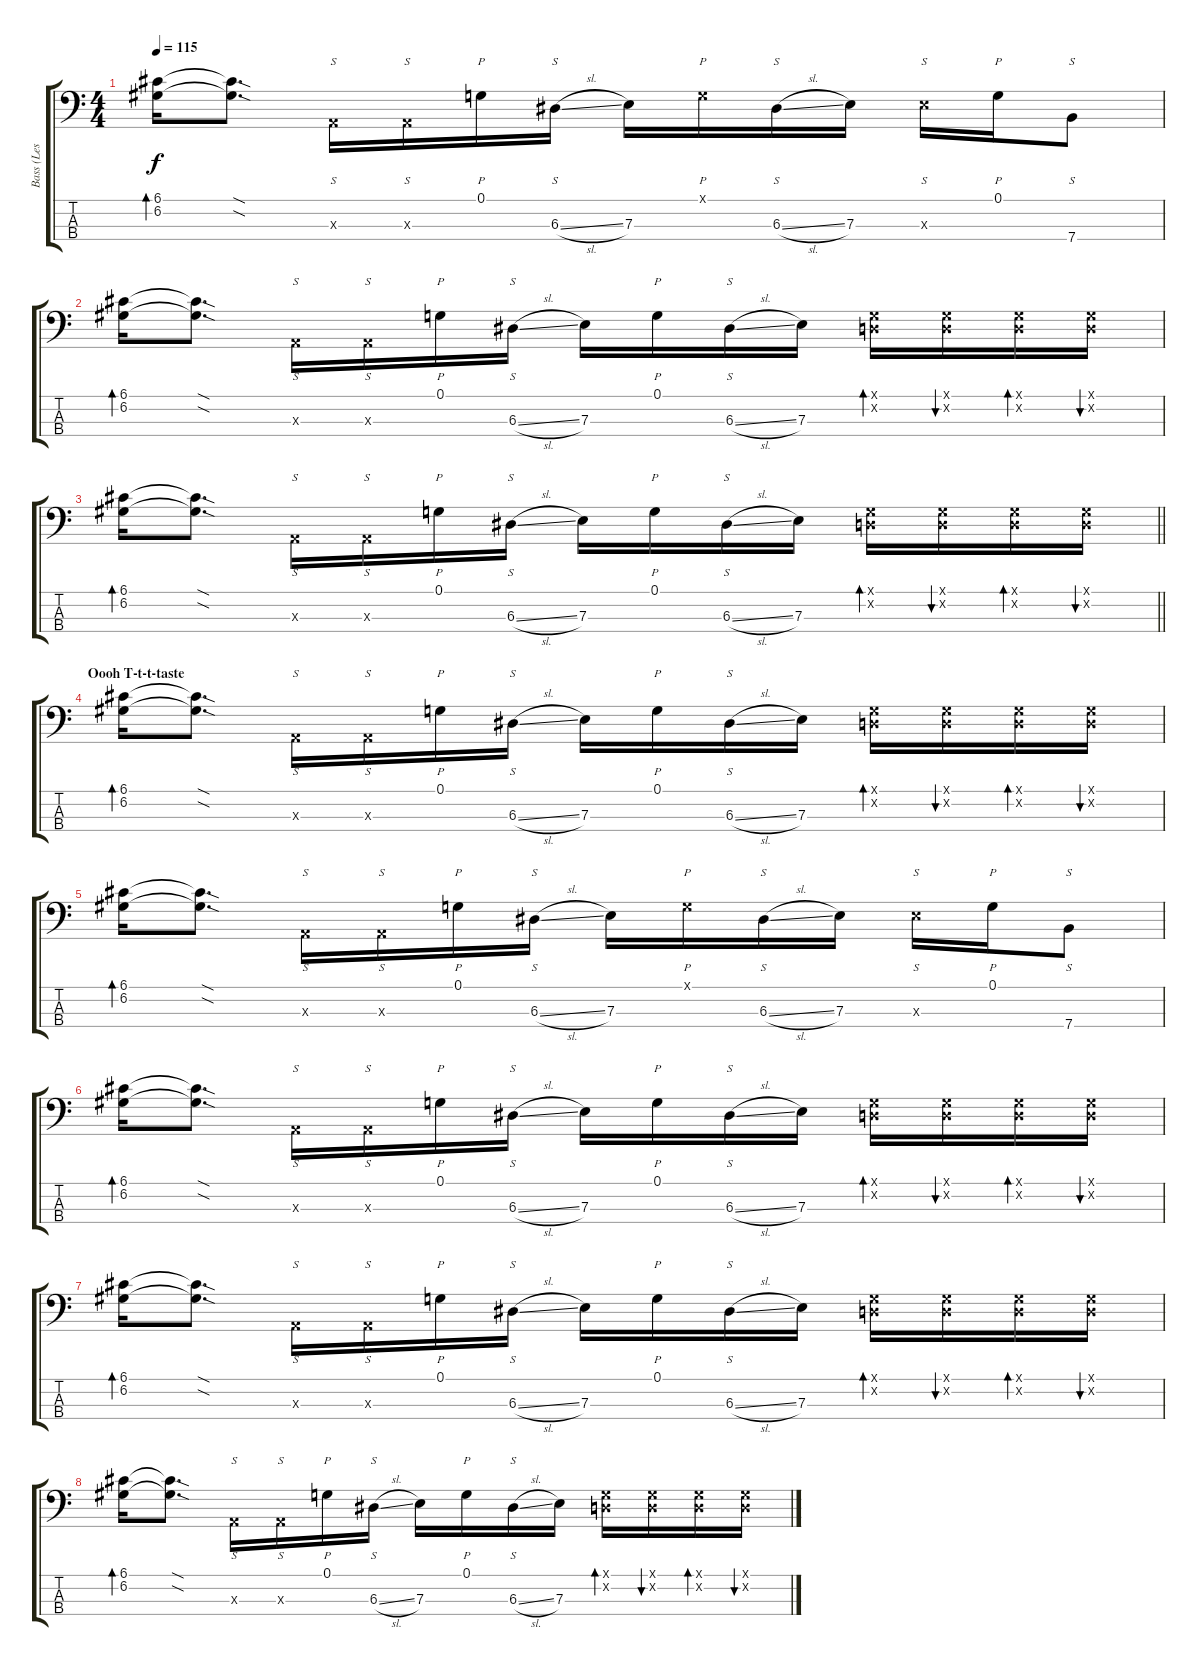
\track ("Bass (Les Claypool)" "Bass (Les ") {instrument electricbassfinger}
\staff {score tabs}
\tuning (G2 D2 A1 E1) {hide}
\ts (4 4)
\tempo 115
\clef f4
\ks c
(6.1 6.2).16{bd 30 dy f} (6.1{sod t} 6.2{sod t}).8{d} 0.3{x}.16{s} 0.3{x}.16{s} 0.1.16{p} 6.3{sl}.16{s} 7.3.16 0.1{x}.16{p} 6.3{sl}.16{s} 7.3.16 7.3{x}.16{s} 0.1.16{p} 7.4.8{s} |
(6.1 6.2).16{bd 30} (6.1{sod t} 6.2{sod t}).8{d} 0.3{x}.16{s} 0.3{x}.16{s} 0.1.16{p} 6.3{sl}.16{s} 7.3.16 0.1.16{p} 6.3{sl}.16{s} 7.3.16 (0.1{x} 0.2{x}).16{bd 30} (0.1{x} 0.2{x}).16{bu 30} (0.1{x} 0.2{x}).16{bd 30} (0.1{x} 0.2{x}).16{bu 30} |
\barLineRight lightlight
(6.1 6.2).16{bd 30} (6.1{sod t} 6.2{sod t}).8{d} 0.3{x}.16{s} 0.3{x}.16{s} 0.1.16{p} 6.3{sl}.16{s} 7.3.16 0.1.16{p} 6.3{sl}.16{s} 7.3.16 (0.1{x} 0.2{x}).16{bd 30} (0.1{x} 0.2{x}).16{bu 30} (0.1{x} 0.2{x}).16{bd 30} (0.1{x} 0.2{x}).16{bu 30} |
\section ("" "Oooh T-t-t-taste")
(6.1 6.2).16{bd 30} (6.1{sod t} 6.2{sod t}).8{d} 0.3{x}.16{s} 0.3{x}.16{s} 0.1.16{p} 6.3{sl}.16{s} 7.3.16 0.1.16{p} 6.3{sl}.16{s} 7.3.16 (0.1{x} 0.2{x}).16{bd 30} (0.1{x} 0.2{x}).16{bu 30} (0.1{x} 0.2{x}).16{bd 30} (0.1{x} 0.2{x}).16{bu 30} |
(6.1 6.2).16{bd 30} (6.1{sod t} 6.2{sod t}).8{d} 0.3{x}.16{s} 0.3{x}.16{s} 0.1.16{p} 6.3{sl}.16{s} 7.3.16 0.1{x}.16{p} 6.3{sl}.16{s} 7.3.16 7.3{x}.16{s} 0.1.16{p} 7.4.8{s} |
(6.1 6.2).16{bd 30} (6.1{sod t} 6.2{sod t}).8{d} 0.3{x}.16{s} 0.3{x}.16{s} 0.1.16{p} 6.3{sl}.16{s} 7.3.16 0.1.16{p} 6.3{sl}.16{s} 7.3.16 (0.1{x} 0.2{x}).16{bd 30} (0.1{x} 0.2{x}).16{bu 30} (0.1{x} 0.2{x}).16{bd 30} (0.1{x} 0.2{x}).16{bu 30} |
(6.1 6.2).16{bd 30} (6.1{sod t} 6.2{sod t}).8{d} 0.3{x}.16{s} 0.3{x}.16{s} 0.1.16{p} 6.3{sl}.16{s} 7.3.16 0.1.16{p} 6.3{sl}.16{s} 7.3.16 (0.1{x} 0.2{x}).16{bd 30} (0.1{x} 0.2{x}).16{bu 30} (0.1{x} 0.2{x}).16{bd 30} (0.1{x} 0.2{x}).16{bu 30} |
(6.1 6.2).16{bd 30} (6.1{sod t} 6.2{sod t}).8{d} 0.3{x}.16{s} 0.3{x}.16{s} 0.1.16{p} 6.3{sl}.16{s} 7.3.16 0.1.16{p} 6.3{sl}.16{s} 7.3.16 (0.1{x} 0.2{x}).16{bd 30} (0.1{x} 0.2{x}).16{bu 30} (0.1{x} 0.2{x}).16{bd 30} (0.1{x} 0.2{x}).16{bu 30}
